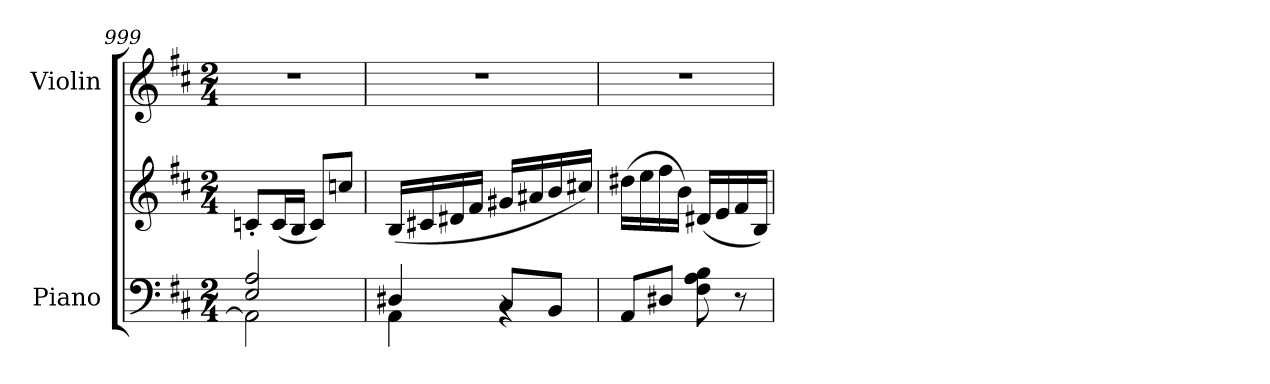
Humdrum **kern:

**kern	**kern	**kern
*part2	*part2	*part1
*staff3	*staff2	*staff1
*I"Piano	*	*I"Violin
*I'Pno.	*	*I'Vln.
*clefF4	*clefG2	*clefG2
*k[f#c#]	*k[f#c#]	*k[f#c#]
*M2/4	*M2/4	*M2/4
=999	=999	=999
*^	*	*
2E/ 2A/	2AA\]	8cn'/L	2r
.	.	(16c/L	.
.	.	16B/JJ	.
.	.	8c/L)	.
.	.	8ccn/J	.
!!LO:PB:g=z
=1000	=1000	=1000	=1000
4D#X/	4AA\	(16B/LL	2r
.	.	16c#X/	.
.	.	16d#X/	.
.	.	16f#/JJ	.
8C#/L	4rBB	16g#X/LL	.
.	.	16a#X/	.
8BB/J	.	16b/	.
.	.	16cc#X/JJ)	.
*v	*v	*	*
=1001	=1001	=1001
8AA/L	(16dd#X\LL	2r
.	16ee\	.
8D#X/J	16ff#\	.
.	16b\JJ)	.
8F#\ 8A\ 8B\	(16d#X/LL	.
.	16e/	.
8r	16f#/	.
.	16B/JJ)	.
=	=	=
*-	*-	*-
